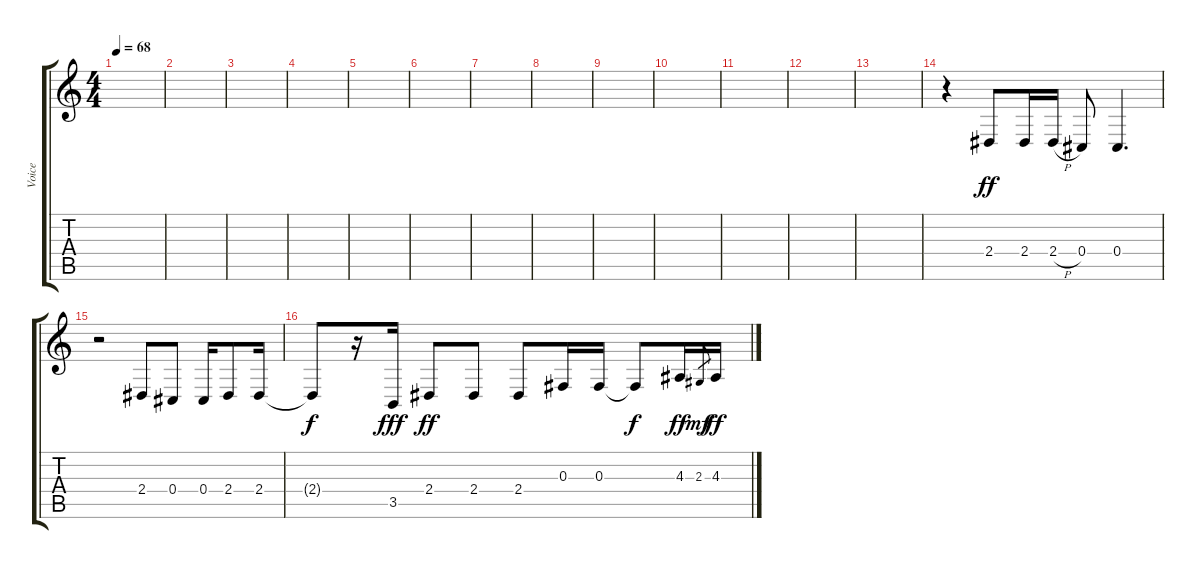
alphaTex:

\track ("Voice" "Voice") {instrument cello}
\staff {score tabs}
\tuning (Eb4 Bb3 Gb3 Db3 Ab2 Eb2) {hide}
\ts (4 4)
\tempo 68
\clef g2
\ks c
|
|
|
|
|
|
|
|
|
|
|
|
|
r.4 2.4.8{dy ff} 2.4.16 2.4{h}.16 0.4.8 0.4.4{d} |
r.2 2.4.8 0.4.8 0.4.16 2.4.8 2.4.16 |
2.4{t}.8{dy f} r.16 3.5.16{dy fff} 2.4.8{dy ff} 2.4.8 2.4.8 0.3.16 0.3.16 0.3{t}.8{dy f} 4.3.16{dy ff} 2.3.8{gr dy mf} 4.3.16{dy ff}
